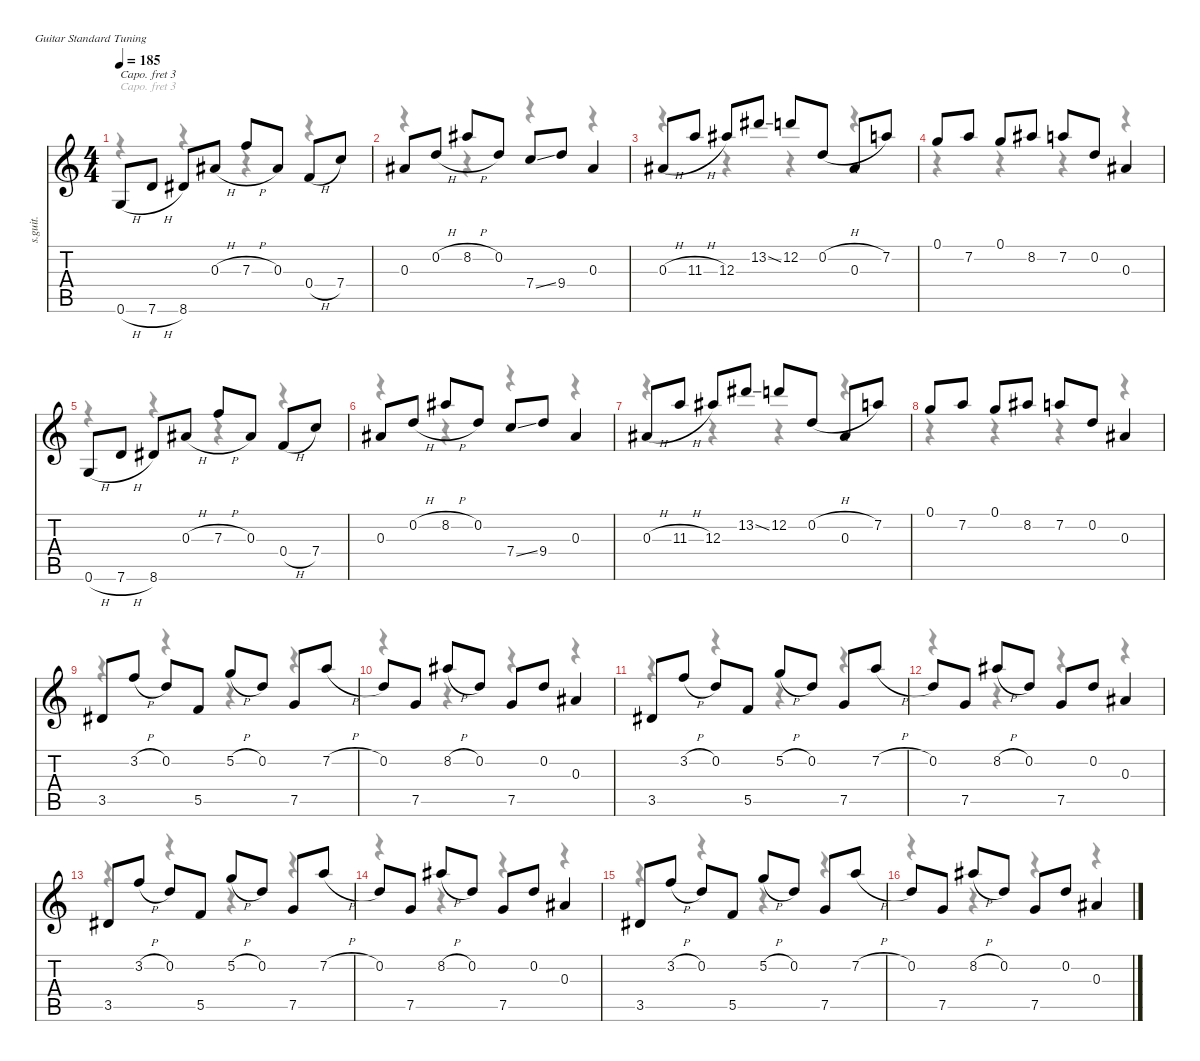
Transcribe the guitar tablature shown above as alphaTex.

\defaultSystemsLayout 4
\hideDynamics
\bracketExtendMode nobrackets
\otherSystemsTrackNameOrientation horizontal
\track ("Track 1" "s.guit.") {instrument acousticguitarsteel}
\staff {score tabs}
\capo 3
\tuning (E4 B3 G3 D3 A2 E2)
\voice
\ts (4 4)
\beaming (8 2 2 2 2)
\tempo 185
\clef g2
\ks c
0.6{h}.8{dy f beam Up} 7.6{h}.8{beam Up} 8.6{acc #}.8{beam Up} 0.3{h acc #}.8{beam Up} 7.3{h}.8{beam Up} 0.3{acc #}.8{beam Up} 0.4{h}.8{beam Up} 7.4.8{beam Up} |
0.3{acc #}.8{beam Up} 0.2{h}.8{beam Up} 8.2{h acc #}.8{beam Up} 0.2.8{beam Up} 7.4{ss}.8{beam Up} 9.4.8{beam Up} 0.3{acc #}.4{beam Up} |
0.3{h acc #}.8{beam Up} 11.3{h}.8{beam Up} 12.3{acc #}.8{beam Up} 13.2{ss acc #}.8{beam Up} 12.2.8{beam Up} 0.2{h}.8{beam Up} 0.3{acc #}.8{beam Up} 7.2.8{beam Up} |
0.1.8{beam Up} 7.2.8{beam Up} 0.1.8{beam Up} 8.2{acc #}.8{beam Up} 7.2.8{beam Up} 0.2.8{beam Up} 0.3{acc #}.4{beam Up} |
0.6{h}.8{beam Up} 7.6{h}.8{beam Up} 8.6{acc #}.8{beam Up} 0.3{h acc #}.8{beam Up} 7.3{h}.8{beam Up} 0.3{acc #}.8{beam Up} 0.4{h}.8{beam Up} 7.4.8{beam Up} |
0.3{acc #}.8{beam Up} 0.2{h}.8{beam Up} 8.2{h acc #}.8{beam Up} 0.2.8{beam Up} 7.4{ss}.8{beam Up} 9.4.8{beam Up} 0.3{acc #}.4{beam Up} |
0.3{h acc #}.8{beam Up} 11.3{h}.8{beam Up} 12.3{acc #}.8{beam Up} 13.2{ss acc #}.8{beam Up} 12.2.8{beam Up} 0.2{h}.8{beam Up} 0.3{acc #}.8{beam Up} 7.2.8{beam Up} |
0.1.8{beam Up} 7.2.8{beam Up} 0.1.8{beam Up} 8.2{acc #}.8{beam Up} 7.2.8{beam Up} 0.2.8{beam Up} 0.3{acc #}.4{beam Up} |
3.5{acc #}.8{beam Up} 3.2{h}.8{beam Up} 0.2.8{beam Up} 5.5.8{beam Up} 5.2{h}.8{beam Up} 0.2.8{beam Up} 7.5.8{beam Up} 7.2{h}.8{beam Up} |
0.2.8{beam Up} 7.5.8{beam Up} 8.2{h acc #}.8{beam Up} 0.2.8{beam Up} 7.5.8{beam Up} 0.2.8{beam Up} 0.3{acc #}.4{beam Up} |
3.5{acc #}.8{beam Up} 3.2{h}.8{beam Up} 0.2.8{beam Up} 5.5.8{beam Up} 5.2{h}.8{beam Up} 0.2.8{beam Up} 7.5.8{beam Up} 7.2{h}.8{beam Up} |
0.2.8{beam Up} 7.5.8{beam Up} 8.2{h acc #}.8{beam Up} 0.2.8{beam Up} 7.5.8{beam Up} 0.2.8{beam Up} 0.3{acc #}.4{beam Up} |
3.5{acc #}.8{beam Up} 3.2{h}.8{beam Up} 0.2.8{beam Up} 5.5.8{beam Up} 5.2{h}.8{beam Up} 0.2.8{beam Up} 7.5.8{beam Up} 7.2{h}.8{beam Up} |
0.2.8{beam Up} 7.5.8{beam Up} 8.2{h acc #}.8{beam Up} 0.2.8{beam Up} 7.5.8{beam Up} 0.2.8{beam Up} 0.3{acc #}.4{beam Up} |
3.5{acc #}.8{beam Up} 3.2{h}.8{beam Up} 0.2.8{beam Up} 5.5.8{beam Up} 5.2{h}.8{beam Up} 0.2.8{beam Up} 7.5.8{beam Up} 7.2{h}.8{beam Up} |
0.2.8{beam Up} 7.5.8{beam Up} 8.2{h acc #}.8{beam Up} 0.2.8{beam Up} 7.5.8{beam Up} 0.2.8{beam Up} 0.3{acc #}.4{beam Up}
\voice
\clef g2
\ottava regular
\simile none
\ks c
r.4{dy mf beam Down} r.4{beam Down} r.4{beam Down} r.4{beam Down} |
r.4{beam Down} r.4{beam Down} r.4{beam Down} r.4{beam Down} |
r.4{beam Down} r.4{beam Down} r.4{beam Down} r.4{beam Down} |
r.4{beam Down} r.4{beam Down} r.4{beam Down} r.4{beam Down} |
r.4{beam Down} r.4{beam Down} r.4{beam Down} r.4{beam Down} |
r.4{beam Down} r.4{beam Down} r.4{beam Down} r.4{beam Down} |
r.4{beam Down} r.4{beam Down} r.4{beam Down} r.4{beam Down} |
r.4{beam Down} r.4{beam Down} r.4{beam Down} r.4{beam Down} |
r.4{beam Down} r.4{beam Down} r.4{beam Down} r.4{beam Down} |
r.4{beam Down} r.4{beam Down} r.4{beam Down} r.4{beam Down} |
r.4{beam Down} r.4{beam Down} r.4{beam Down} r.4{beam Down} |
r.4{beam Down} r.4{beam Down} r.4{beam Down} r.4{beam Down} |
r.4{beam Down} r.4{beam Down} r.4{beam Down} r.4{beam Down} |
r.4{beam Down} r.4{beam Down} r.4{beam Down} r.4{beam Down} |
r.4{beam Down} r.4{beam Down} r.4{beam Down} r.4{beam Down} |
r.4{beam Down} r.4{beam Down} r.4{beam Down} r.4{beam Down}
